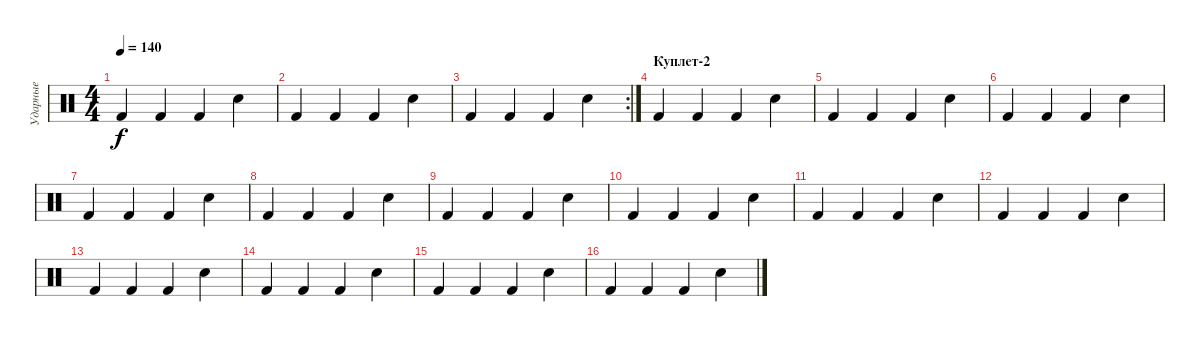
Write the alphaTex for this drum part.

\track ("Ударные" "Ударные") {instrument percussion}
\staff {score}
\articulation defaults
\ts (4 4)
\tempo 140
\clef neutral
\ks c "Kick (hit) 2".4{dy f} "Kick (hit) 2".4 "Kick (hit) 2".4 "Snare (hit) 2".4
|
"Kick (hit) 2".4 "Kick (hit) 2".4 "Kick (hit) 2".4 "Snare (hit) 2".4 |
\rc 2 "Kick (hit) 2".4 "Kick (hit) 2".4 "Kick (hit) 2".4 "Snare (hit) 2".4
|
\section ("" "Куплет-2")
"Kick (hit) 2".4 "Kick (hit) 2".4 "Kick (hit) 2".4 "Snare (hit) 2".4 |
"Kick (hit) 2".4 "Kick (hit) 2".4 "Kick (hit) 2".4 "Snare (hit) 2".4 |
"Kick (hit) 2".4 "Kick (hit) 2".4 "Kick (hit) 2".4 "Snare (hit) 2".4 |
"Kick (hit) 2".4 "Kick (hit) 2".4 "Kick (hit) 2".4 "Snare (hit) 2".4 |
"Kick (hit) 2".4 "Kick (hit) 2".4 "Kick (hit) 2".4 "Snare (hit) 2".4 |
"Kick (hit) 2".4 "Kick (hit) 2".4 "Kick (hit) 2".4 "Snare (hit) 2".4 |
"Kick (hit) 2".4 "Kick (hit) 2".4 "Kick (hit) 2".4 "Snare (hit) 2".4 |
"Kick (hit) 2".4 "Kick (hit) 2".4 "Kick (hit) 2".4 "Snare (hit) 2".4 |
"Kick (hit) 2".4 "Kick (hit) 2".4 "Kick (hit) 2".4 "Snare (hit) 2".4 |
"Kick (hit) 2".4 "Kick (hit) 2".4 "Kick (hit) 2".4 "Snare (hit) 2".4 |
"Kick (hit) 2".4 "Kick (hit) 2".4 "Kick (hit) 2".4 "Snare (hit) 2".4 |
"Kick (hit) 2".4 "Kick (hit) 2".4 "Kick (hit) 2".4 "Snare (hit) 2".4 |
"Kick (hit) 2".4 "Kick (hit) 2".4 "Kick (hit) 2".4 "Snare (hit) 2".4
